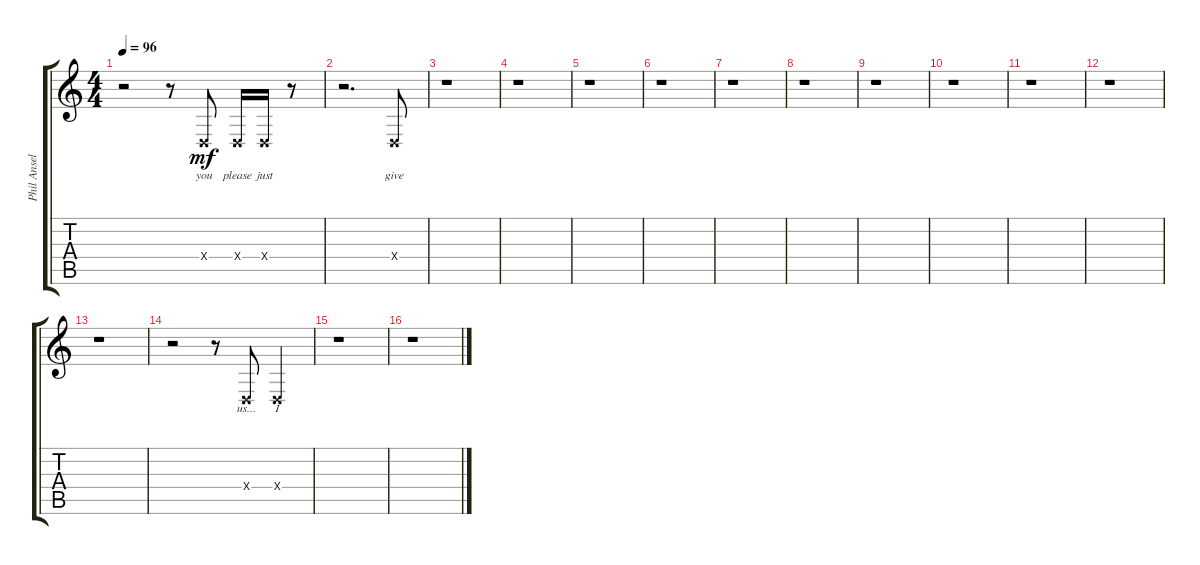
\track ("Phil Anselmo" "Phil Ansel") {instrument lead6voice}
\staff {score tabs}
\tuning (E4 B3 G3 D3 A2 E2) {hide}
\ts (4 4)
\tempo 96
\clef g2
\ks c
r.2{dy mf} r.8 0.4{x}.8{lyrics (0 "you") lyrics (1 "") lyrics (2 "") lyrics (3 "") lyrics (4 "")} 0.4{x}.16{lyrics (0 "please") lyrics (1 "") lyrics (2 "") lyrics (3 "") lyrics (4 "")} 0.4{x}.16{lyrics (0 "just") lyrics (1 "") lyrics (2 "") lyrics (3 "") lyrics (4 "")} r.8 |
r.2{d} 0.4{x}.8{lyrics (0 "give") lyrics (1 "") lyrics (2 "") lyrics (3 "") lyrics (4 "")} |
r.1 |
r.1 |
r.1 |
r.1 |
r.1 |
r.1 |
r.1 |
r.1 |
r.1 |
r.1 |
r.1 |
r.2 r.8 0.4{x}.8{lyrics (0 "us...") lyrics (1 "") lyrics (2 "") lyrics (3 "") lyrics (4 "")} 0.4{x}.4{lyrics (0 "I") lyrics (1 "") lyrics (2 "") lyrics (3 "") lyrics (4 "")} |
r.1 |
r.1
